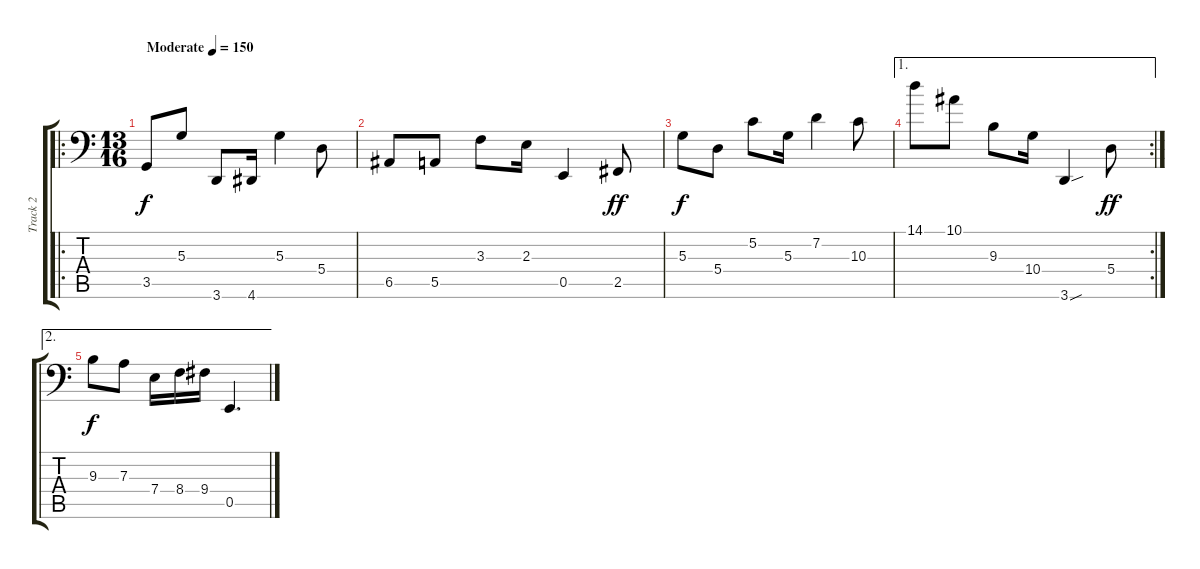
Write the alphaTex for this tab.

\track ("Track 2" "Track 2") {instrument slapbass2}
\staff {score tabs}
\tuning (C3 G2 D2 A1 E1 B0) {hide}
\ro
\ts (13 16)
\tempo (150 "Moderate")
\clef f4
\ks c
3.5.8{dy f instrument slapbass2} 5.3.8 3.6.8 4.6.16 5.3.4 5.4.8 |
6.5.8 5.5.8 3.3.8 2.3.16 0.5.4 2.5.8{dy ff} |
5.3.8{dy f} 5.4.8 5.2.8 5.3.16 7.2.4 10.3.8 |
\ae 1
\rc 2
14.1.8 10.1.8 9.3.8 10.4.16 3.6{sou}.4 5.4.8{dy ff} |
\ae 2
9.3.8{dy f} 7.3.8 7.4.16 8.4.16 9.4.16 0.5.4{d}
